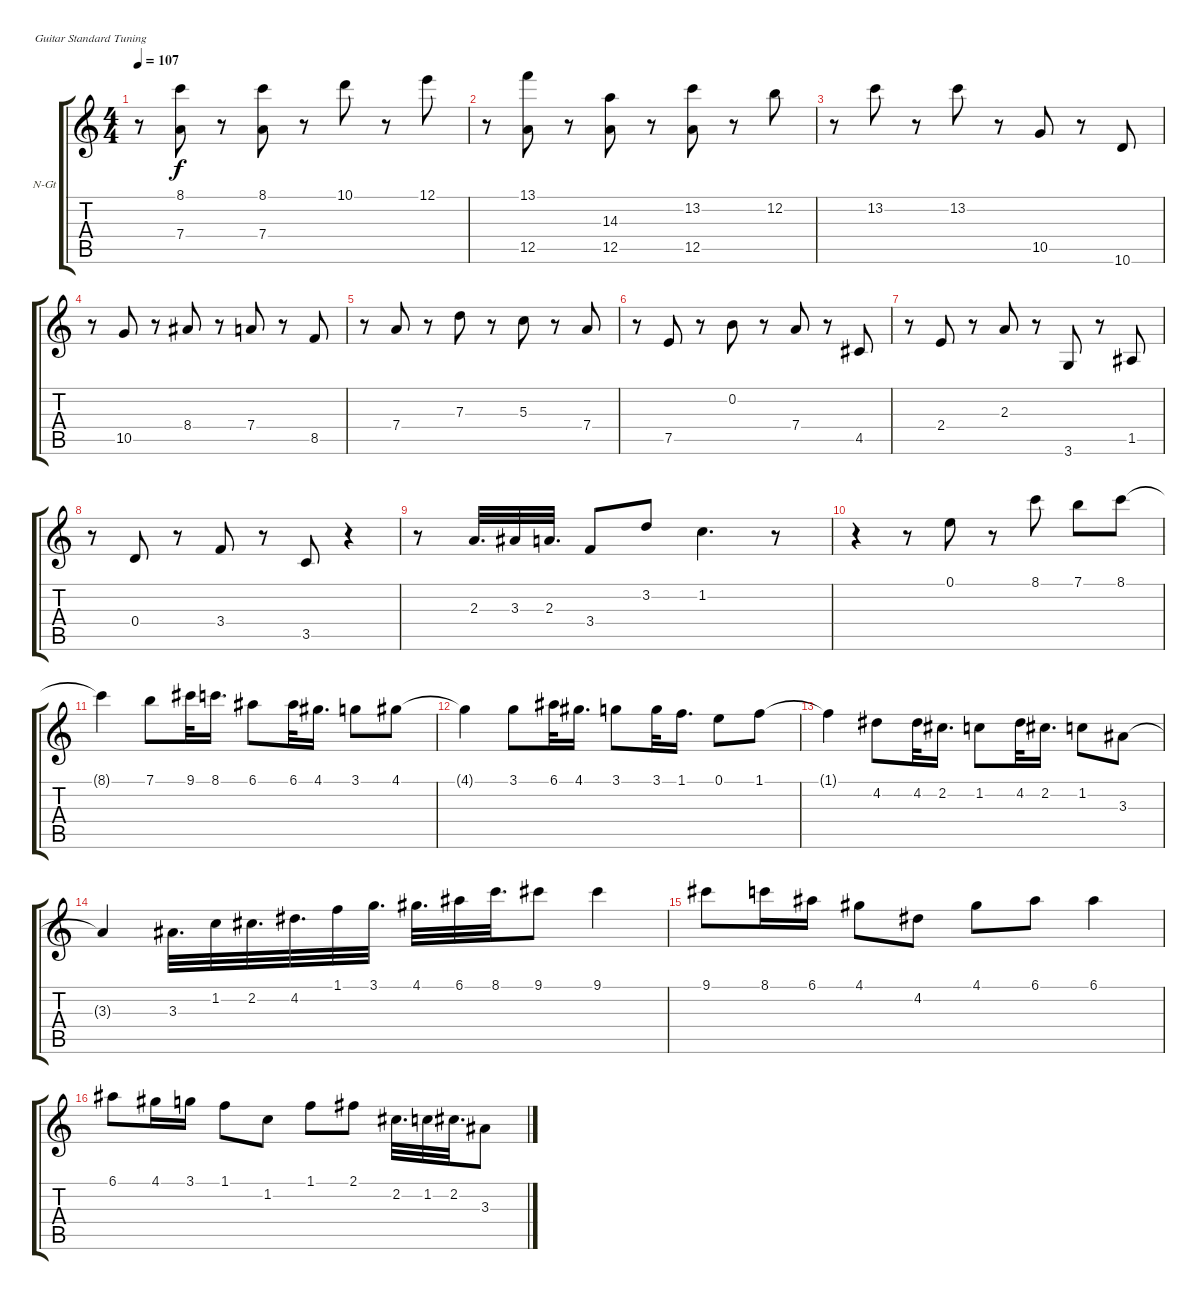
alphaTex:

\bracketExtendMode groupsimilarinstruments
\firstSystemTrackNameOrientation horizontal
\otherSystemsTrackNameOrientation horizontal
\track ("Violin I" "N-Gt") {instrument acousticguitarnylon}
\staff {score tabs}
\tuning (E4 B3 G3 D3 A2 E2)
\ts (4 4)
\tempo 107
\clef g2
\ks c
r.8{dy f} (8.1 7.4).8 r.8 (8.1 7.4).8 r.8 10.1.8 r.8 12.1.8 |
r.8 (13.1 12.5).8 r.8 (14.3 12.5).8 r.8 (13.2 12.5).8 r.8 12.2.8 |
r.8 13.2.8 r.8 13.2.8 r.8 10.5.8 r.8 10.6.8 |
r.8 10.5.8 r.8 8.4.8 r.8 7.4.8 r.8 8.5.8 |
r.8 7.4.8 r.8 7.3.8 r.8 5.3.8 r.8 7.4.8 |
r.8 7.5.8 r.8 0.2.8 r.8 7.4.8 r.8 4.5.8 |
r.8 2.4.8 r.8 2.3.8 r.8 3.6.8 r.8 1.5.8 |
r.8 0.4.8 r.8 3.4.8 r.8 3.5.8 r.4 |
r.8 2.3.32{d} 3.3.32 2.3.32{d} 3.4.8 3.2.8 1.2.4{d} r.8 |
r.4 r.8 0.1.8 r.8 8.1.8 7.1.8 8.1.8 |
8.1{t}.4 7.1.8 9.1.32 8.1.16{d} 6.1.8 6.1.32 4.1.16{d} 3.1.8 4.1.8 |
4.1{t}.4 3.1.8 6.1.32 4.1.16{d} 3.1.8 3.1.32 1.1.16{d} 0.1.8 1.1.8 |
1.1{t}.4 4.2.8 4.2.32 2.2.16{d} 1.2.8 4.2.32 2.2.16{d} 1.2.8 3.3.8 |
3.3{t}.4 3.3.32{d} 1.2.32 2.2.32{d} 4.2.32{d} 1.1.32 3.1.32{d} 4.1.32{d} 6.1.32 8.1.32{d} 9.1.8 9.1.4 |
9.1.8 8.1.16 6.1.16 4.1.8 4.2.8 4.1.8 6.1.8 6.1.4 |
6.1.8 4.1.16 3.1.16 1.1.8 1.2.8 1.1.8 2.1.8 2.2.32{d} 1.2.32 2.2.32{d} 3.3.8
